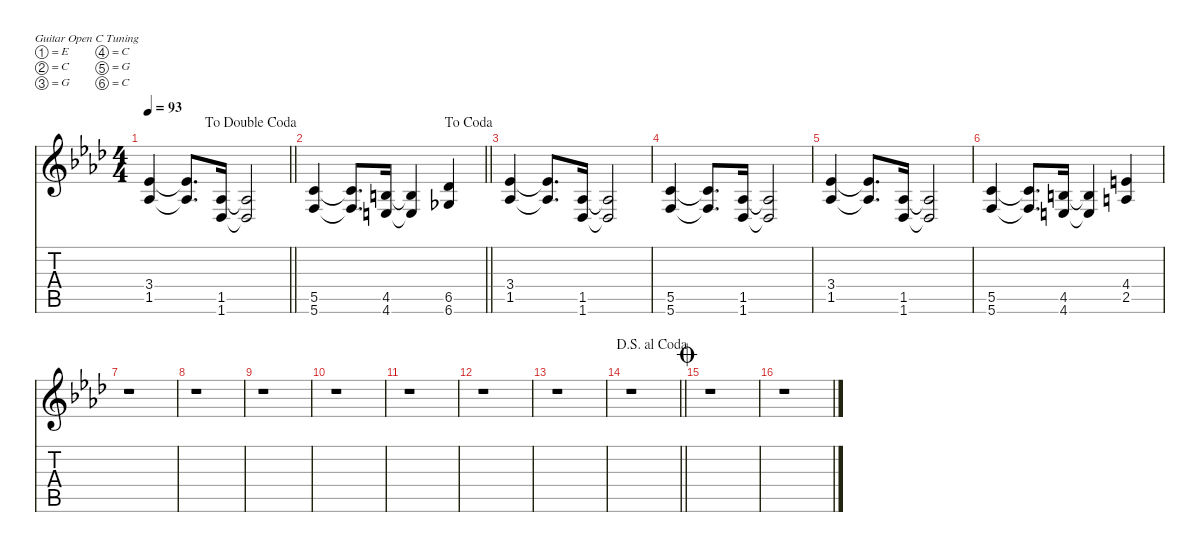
\defaultSystemsLayout 4
\hideDynamics
\bracketExtendMode nobrackets
\singleTrackTrackNamePolicy hidden
\multiTrackTrackNamePolicy hidden
\firstSystemTrackNameMode fullname
\firstSystemTrackNameOrientation horizontal
\otherSystemsTrackNameOrientation horizontal
\track ("Guitar 2" "dist.guit.") {instrument distortionguitar}
\staff {score tabs}
\tuning (E4 C4 G3 C3 G2 C2)
\ts (4 4)
\jump dadoublecoda
\tempo 93
\clef g2
\barLineRight lightlight
\ks ab
(3.4{acc b} 1.5{acc b}).4{dy f beam Up} (3.4{t acc b} 1.5{t acc b}).8{d beam Up} (1.5{acc b} 1.6{acc b}).16{beam Up} (1.5{t acc b} 1.6{t acc b}).2{beam Up} |
\jump dacoda
\barLineRight lightlight
(5.5{acc forcenatural} 5.6{acc forcenatural}).4{beam Up} (5.5{t acc forcenatural} 5.6{t acc forcenatural}).8{d beam Up} (4.5{acc forcenatural} 4.6{acc forcenatural}).16{beam Up} (4.5{t acc forcenatural} 4.6{t acc forcenatural}).4{beam Up} (6.5{acc b} 6.6{acc b}).4{beam Up} |
(3.4{acc b} 1.5{acc b}).4{beam Up} (3.4{t acc b} 1.5{t acc b}).8{d beam Up} (1.5{acc b} 1.6{acc b}).16{beam Up} (1.5{t acc b} 1.6{t acc b}).2{beam Up} |
(5.5{acc forcenatural} 5.6{acc forcenatural}).4{beam Up} (5.5{t acc forcenatural} 5.6{t acc forcenatural}).8{d beam Up} (1.5{acc b} 1.6{acc b}).16{beam Up} (1.5{t acc b} 1.6{t acc b}).2{beam Up} |
(3.4{acc b} 1.5{acc b}).4{beam Up} (3.4{t acc b} 1.5{t acc b}).8{d beam Up} (1.5{acc b} 1.6{acc b}).16{beam Up} (1.5{t acc b} 1.6{t acc b}).2{beam Up} |
(5.5{acc forcenatural} 5.6{acc forcenatural}).4{beam Up} (5.5{t acc forcenatural} 5.6{t acc forcenatural}).8{d beam Up} (4.5{acc forcenatural} 4.6{acc forcenatural}).16{beam Up} (4.5{t acc forcenatural} 4.6{t acc forcenatural}).4{beam Up} (4.4{acc forcenatural} 2.5{acc forcenatural}).4{beam Up} |
r.1{beam Down} |
r.1{beam Down} |
r.1{beam Down} |
r.1{beam Down} |
r.1{beam Down} |
r.1{beam Down} |
r.1{beam Down} |
\jump dalsegnoalcoda
\barLineRight lightlight
r.1{beam Down} |
\jump coda
r.1{beam Down} |
r.1{beam Down}
